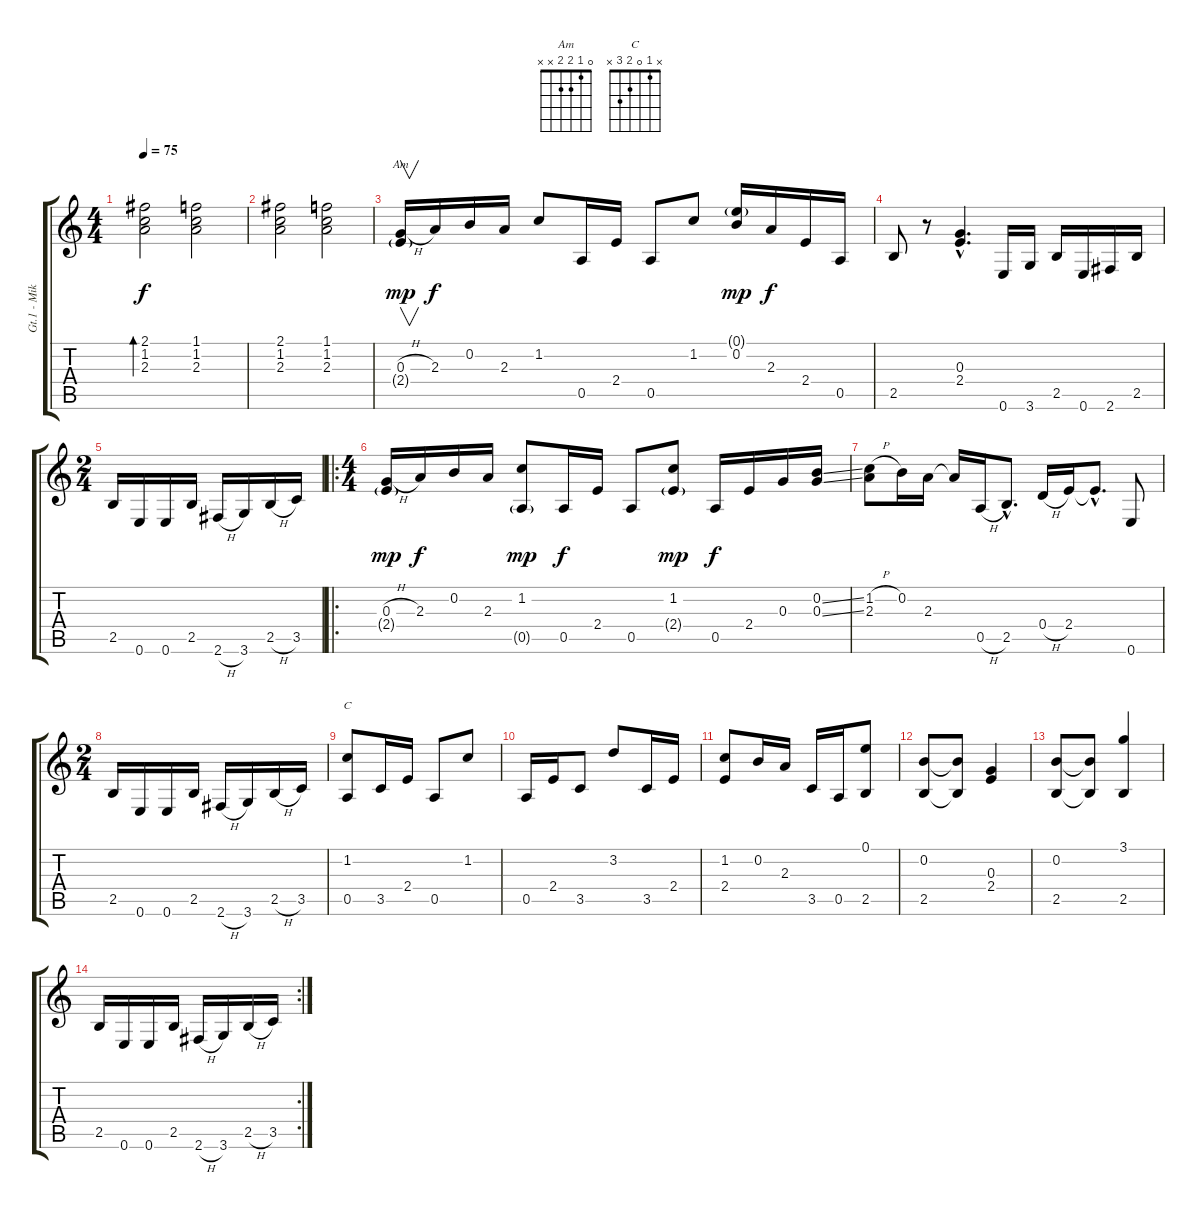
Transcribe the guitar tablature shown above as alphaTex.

\track ("Gt.1 - Mikael" "Gt.1 - Mik") {instrument electricguitarclean}
\staff {score tabs}
\tuning (E4 B3 G3 D3 A2 E2) {hide}
\chord ("Am" 0 1 2 2 x x)
\chord ("C" x 1 0 2 3 x)
\ts (4 4)
\tempo 75
\clef g2
\ks c
(2.1 1.2 2.3).2{bd 240 dy f instrument electricguitarclean} (1.1 1.2 2.3).2 |
(2.1 1.2 2.3).2 (1.1 1.2 2.3).2 |
(0.3{h} 2.4{g}).16{v ch "Am" dy mp} 2.3.16{dy f} 0.2.16 2.3.16 1.2.8 0.5.16 2.4.16 0.5.8 1.2.8 (0.1{g} 0.2).16{dy mp} 2.3.16{dy f} 2.4.16 0.5.16 |
2.5.8 r.8 (0.3{hac} 2.4{hac}).4{d} 0.6.16 3.6.16 2.5.16 0.6.16 2.6.16 2.5.16 |
\ts (2 4)
2.5.16 0.6.16 0.6.16 2.5.16 2.6{h}.16 3.6.16 2.5{h}.16 3.5.16 |
\ro
\ts (4 4)
(0.3{h} 2.4{g}).16{dy mp} 2.3.16{dy f} 0.2.16 2.3.16 (1.2 0.5{g}).8{dy mp} 0.5.16{dy f} 2.4.16 0.5.8 (1.2 2.4{g}).8{dy mp} 0.5.16{dy f} 2.4.16 0.3.16 (0.2{ss} 0.3{ss}).16 |
(1.2{h} 2.3).8 0.2.16 2.3.16 2.3{t}.16 0.5{h}.16 2.5{hac}.8{d} 0.4{h}.16 2.4.16 2.4{hac t}.8{d} 0.6.8 |
\ts (2 4)
2.5.16 0.6.16 0.6.16 2.5.16 2.6{h}.16 3.6.16 2.5{h}.16 3.5.16 |
(1.2 0.5).8{ch "C"} 3.5.16 2.4.16 0.5.8 1.2.8 |
0.5.16 2.4.16 3.5.8 3.2.8 3.5.16 2.4.16 |
(1.2 2.4).8 0.2.16 2.3.16 3.5.16 0.5.16 (0.1 2.5).8 |
(0.2 2.5).8 (0.2{t} 2.5{t}).8 (0.3 2.4).4 |
(0.2 2.5).8 (0.2{t} 2.5{t}).8 (3.1 2.5).4 |
\rc 2
2.5.16 0.6.16 0.6.16 2.5.16 2.6{h}.16 3.6.16 2.5{h}.16 3.5.16
